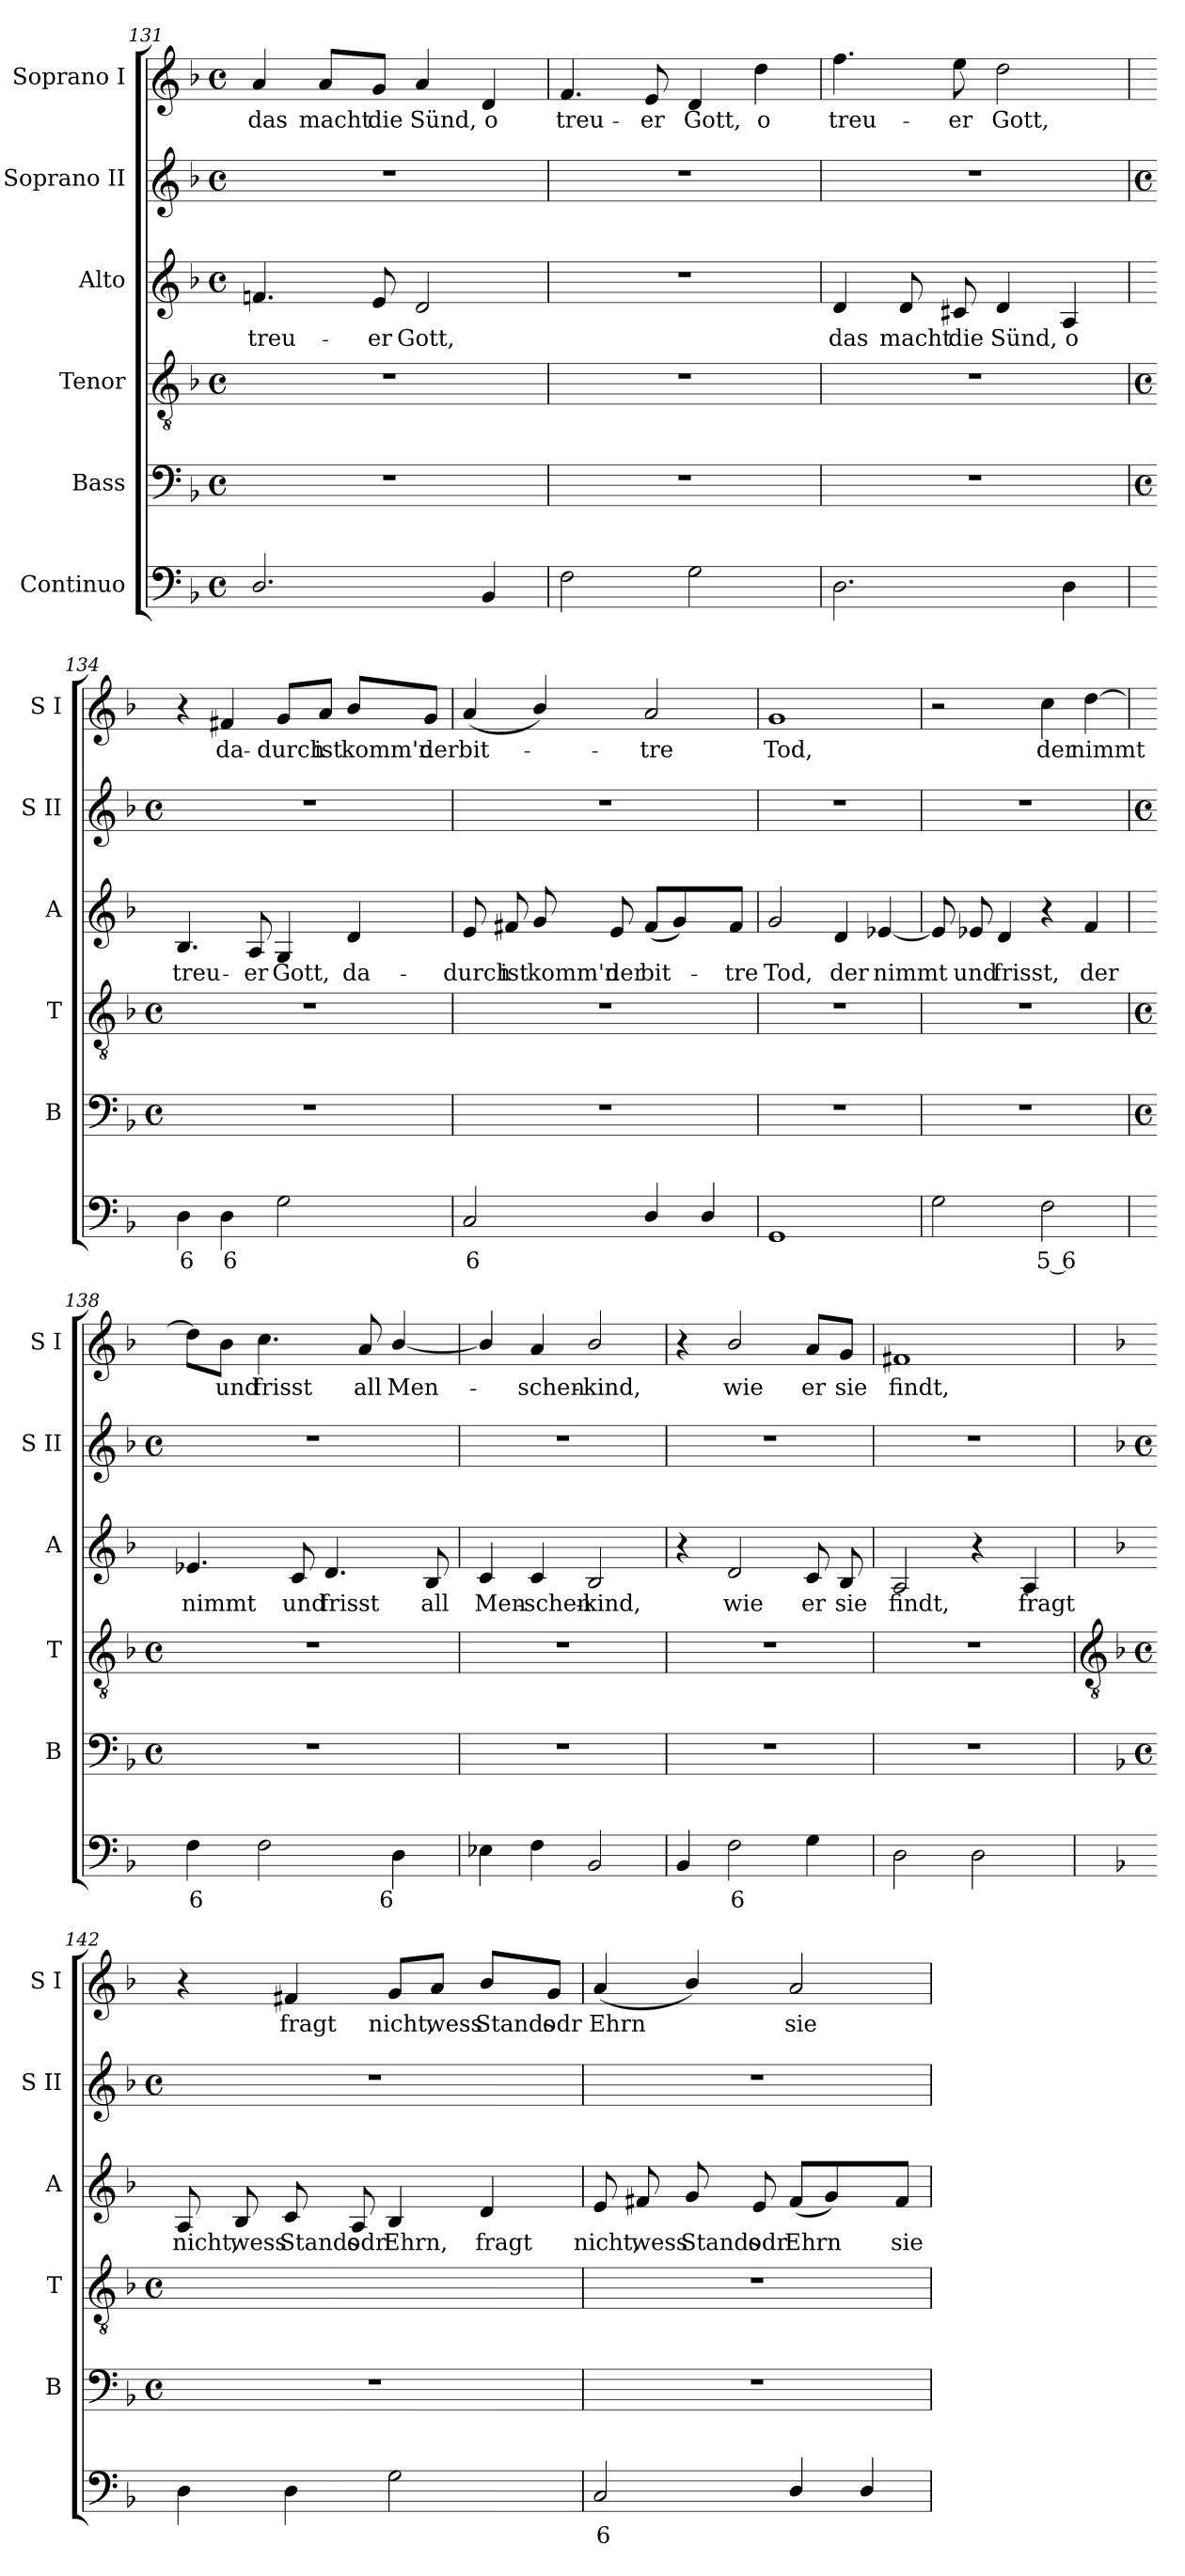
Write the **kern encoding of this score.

**kern	**text	**kern	**kern	**kern	**text	**kern	**kern	**text
*part6	*part6	*part5	*part4	*part3	*part3	*part2	*part1	*part1
*staff6	*staff6	*staff5	*staff4	*staff3	*staff3	*staff2	*staff1	*staff1
*I"Continuo	*	*I"Bass	*I"Tenor	*I"Alto	*	*I"Soprano II	*I"Soprano I	*
*	*	*I'B	*I'T	*I'A	*	*I'S II	*I'S I	*
*clefF4	*	*clefF4	*clefGv2	*clefG2	*	*clefG2	*clefG2	*
*k[b-]	*	*k[b-]	*k[b-]	*k[b-]	*	*k[b-]	*k[b-]	*
*F:	*	*F:	*F:	*F:	*	*F:	*F:	*
*M4/4	*	*M4/4	*M4/4	*M4/4	*	*M4/4	*M4/4	*
*met(c)	*	*met(c)	*met(c)	*met(c)	*	*met(c)	*met(c)	*
=131	=131	=131	=131	=131	=131	=131	=131	=131
!	!	!	!	!	!LO:LY:b	!	!	!LO:LY:b
2.D/	.	1r	1r	4.fn	treu-	1r	4a	das
!	!	!	!	!	!	!	!	!LO:LY:b
.	.	.	.	.	.	.	8a/L	macht
!	!	!	!	!	!LO:LY:b	!	!	!LO:LY:b
.	.	.	.	8e	-er	.	8g/J	die
!	!	!	!	!	!LO:LY:b	!	!	!LO:LY:b
.	.	.	.	2d	Gott,	.	4a	Sünd,
!	!	!	!	!	!	!	!	!LO:LY:b
4BB-	.	.	.	.	.	.	4d	o
=132	=132	=132	=132	=132	=132	=132	=132	=132
!	!	!	!	!	!	!	!	!LO:LY:b
2F	.	1r	1r	1r	.	1r	4.f	treu-
!	!	!	!	!	!	!	!	!LO:LY:b
.	.	.	.	.	.	.	8e	-er
!	!	!	!	!	!	!	!	!LO:LY:b
2G	.	.	.	.	.	.	4d	Gott,
!	!	!	!	!	!	!	!	!LO:LY:b
.	.	.	.	.	.	.	4dd	o
=133	=133	=133	=133	=133	=133	=133	=133	=133
!	!	!	!	!	!LO:LY:b	!	!	!LO:LY:b
2.D	.	1r	1r	4d	das	1r	4.ff	treu-
!	!	!	!	!	!LO:LY:b	!	!	!
.	.	.	.	8d	macht	.	.	.
!	!	!	!	!	!LO:LY:b	!	!	!LO:LY:b
.	.	.	.	8c#X	die	.	8ee	-er
!	!	!	!	!	!LO:LY:b	!	!	!LO:LY:b
.	.	.	.	4d	Sünd,	.	2dd	Gott,
!	!	!	!	!	!LO:LY:b	!	!	!
4D	.	.	.	4A	o	.	.	.
!!LO:LB:g=z
=134	=134	=134	=134	=134	=134	=134	=134	=134
*	*	*M4/4	*M4/4	*	*	*M4/4	*	*
*	*	*met(c)	*met(c)	*	*	*met(c)	*	*
!	!LO:LY:b	!	!	!	!LO:LY:b	!	!	!
4D	6	1r	1r	4.B-	treu-	1r	4r	.
!	!LO:LY:b	!	!	!	!	!	!	!LO:LY:b
4D	6	.	.	.	.	.	4f#X	da-
!	!	!	!	!	!LO:LY:b	!	!	!
.	.	.	.	8A	-er	.	.	.
!	!	!	!	!	!LO:LY:b	!	!	!LO:LY:b
2G	.	.	.	4G	Gott,	.	8g/L	-durch
!	!	!	!	!	!	!	!	!LO:LY:b
.	.	.	.	.	.	.	8a/J	ist
!	!	!	!	!	!LO:LY:b	!	!	!LO:LY:b
.	.	.	.	4d	da-	.	8b-/L	komm'n
!	!	!	!	!	!	!	!	!LO:LY:b
.	.	.	.	.	.	.	8g/J	der
=135	=135	=135	=135	=135	=135	=135	=135	=135
!	!LO:LY:b	!	!	!	!LO:LY:b	!	!	!LO:LY:b
2C	6	1r	1r	8e	-durch	1r	(<4a	bit-
!	!	!	!	!	!LO:LY:b	!	!	!
.	.	.	.	8f#X	ist	.	.	.
!	!	!	!	!	!LO:LY:b	!	!	!
.	.	.	.	8g	komm'n	.	4b-/)	.
!	!	!	!	!	!LO:LY:b	!	!	!
.	.	.	.	8e	der	.	.	.
!	!	!	!	!	!LO:LY:b	!	!	!LO:LY:b
4D/	.	.	.	(<8f#L	bit-	.	2a	tre
.	.	.	.	4g)	.	.	.	.
4D/	.	.	.	.	.	.	.	.
!	!	!	!	!	!LO:LY:b	!	!	!
.	.	.	.	8f#J	tre	.	.	.
=136	=136	=136	=136	=136	=136	=136	=136	=136
!	!	!	!	!	!LO:LY:b	!	!	!LO:LY:b
1GG	.	1r	1r	2g	Tod,	1r	1g	Tod,
!	!	!	!	!	!LO:LY:b	!	!	!
.	.	.	.	4d	der	.	.	.
!	!	!	!	!	!LO:LY:b	!	!	!
.	.	.	.	[4e-X	nimmt	.	.	.
=137	=137	=137	=137	=137	=137	=137	=137	=137
2G	.	1r	1r	8e-]	.	1r	2r	.
!	!	!	!	!	!LO:LY:b	!	!	!
.	.	.	.	8e-	und	.	.	.
!	!	!	!	!	!LO:LY:b	!	!	!
.	.	.	.	4d	frisst,	.	.	.
!	!LO:LY:b	!	!	!	!	!	!	!LO:LY:b
2F	5 6	.	.	4r	.	.	4cc	der
!	!	!	!	!	!LO:LY:b	!	!	!LO:LY:b
.	.	.	.	4f	der	.	[4dd	nimmt
!!LO:LB:g=z
=138	=138	=138	=138	=138	=138	=138	=138	=138
*	*	*M4/4	*M4/4	*	*	*M4/4	*	*
*	*	*met(c)	*met(c)	*	*	*met(c)	*	*
!	!LO:LY:b	!	!	!	!LO:LY:b	!	!	!
4F	6	1r	1r	4.e-X	nimmt	1r	8dd\L]	.
!	!	!	!	!	!	!	!	!LO:LY:b
.	.	.	.	.	.	.	8b-\J	und
!	!	!	!	!	!	!	!	!LO:LY:b
2F	.	.	.	.	.	.	4.cc	frisst
!	!	!	!	!	!LO:LY:b	!	!	!
.	.	.	.	8c	und	.	.	.
!	!	!	!	!	!LO:LY:b	!	!	!
.	.	.	.	4.d	frisst	.	.	.
!	!	!	!	!	!	!	!	!LO:LY:b
.	.	.	.	.	.	.	8a	all
!	!LO:LY:b	!	!	!	!	!	!	!LO:LY:b
4D	6	.	.	.	.	.	[4b-/	Men-
!	!	!	!	!	!LO:LY:b	!	!	!
.	.	.	.	8B-	all	.	.	.
=139	=139	=139	=139	=139	=139	=139	=139	=139
!	!	!	!	!	!LO:LY:b	!	!	!
4E-X	.	1r	1r	4c	Men-	1r	4b-/]	.
!	!	!	!	!	!LO:LY:b	!	!	!LO:LY:b
4F	.	.	.	4c	-schen-	.	4a	schen-
!	!	!	!	!	!LO:LY:b	!	!	!LO:LY:b
2BB-	.	.	.	2B-	-kind,	.	2b-/	-kind,
=140	=140	=140	=140	=140	=140	=140	=140	=140
4BB-	.	1r	1r	4r	.	1r	4r	.
!	!LO:LY:b	!	!	!	!LO:LY:b	!	!	!LO:LY:b
2F	6	.	.	2d	wie	.	2b-/	wie
!	!	!	!	!	!LO:LY:b	!	!	!LO:LY:b
4G	.	.	.	8c	er	.	8a/L	er
!	!	!	!	!	!LO:LY:b	!	!	!LO:LY:b
.	.	.	.	8B-	sie	.	8g/J	sie
=141	=141	=141	=141	=141	=141	=141	=141	=141
!	!	!	!	!	!LO:LY:b	!	!	!LO:LY:b
2D	.	1r	1r	2A	findt,	1r	1f#X	findt,
2D	.	.	.	4r	.	.	.	.
!	!	!	!	!	!LO:LY:b	!	!	!
.	.	.	.	4A	fragt	.	.	.
!!LO:LB:g=z
=142	=142	=142	=142	=142	=142	=142	=142	=142
*	*	*	*clefGv2	*	*	*	*	*
*	*	*	*k[b-]	*	*	*	*	*
*	*	*	*F:	*	*	*	*	*
*	*	*M4/4	*M4/4	*	*	*M4/4	*	*
*	*	*met(c)	*met(c)	*	*	*met(c)	*	*
!	!	!	!	!	!LO:LY:b	!	!	!
4D	.	1r	1ryy	8A	nicht,	1r	4r	.
!	!	!	!	!	!LO:LY:b	!	!	!
.	.	.	.	8B-	wess	.	.	.
!	!	!	!	!	!LO:LY:b	!	!	!LO:LY:b
4D	.	.	.	8c	Stands	.	4f#X	fragt
!	!	!	!	!	!LO:LY:b	!	!	!
.	.	.	.	8A	odr	.	.	.
!	!	!	!	!	!LO:LY:b	!	!	!LO:LY:b
2G	.	.	.	4B-	Ehrn,	.	8g/L	nicht,
!	!	!	!	!	!	!	!	!LO:LY:b
.	.	.	.	.	.	.	8a/J	wess
!	!	!	!	!	!LO:LY:b	!	!	!LO:LY:b
.	.	.	.	4d	fragt	.	8b-/L	Stands
!	!	!	!	!	!	!	!	!LO:LY:b
.	.	.	.	.	.	.	8g/J	odr
=143	=143	=143	=143	=143	=143	=143	=143	=143
!	!LO:LY:b	!	!	!	!LO:LY:b	!	!	!LO:LY:b
2C	6	1r	1r	8e	nicht,	1r	(<4a	Ehrn
!	!	!	!	!	!LO:LY:b	!	!	!
.	.	.	.	8f#X	wess	.	.	.
!	!	!	!	!	!LO:LY:b	!	!	!
.	.	.	.	8g	Stands	.	4b-/)	.
!	!	!	!	!	!LO:LY:b	!	!	!
.	.	.	.	8e	odr	.	.	.
!	!	!	!	!	!LO:LY:b	!	!	!LO:LY:b
4D/	.	.	.	(<8f#L	Ehrn	.	2a	sie
.	.	.	.	4g)	.	.	.	.
4D/	.	.	.	.	.	.	.	.
!	!	!	!	!	!LO:LY:b	!	!	!
.	.	.	.	8f#J	sie	.	.	.
=	=	=	=	=	=	=	=	=
*-	*-	*-	*-	*-	*-	*-	*-	*-
